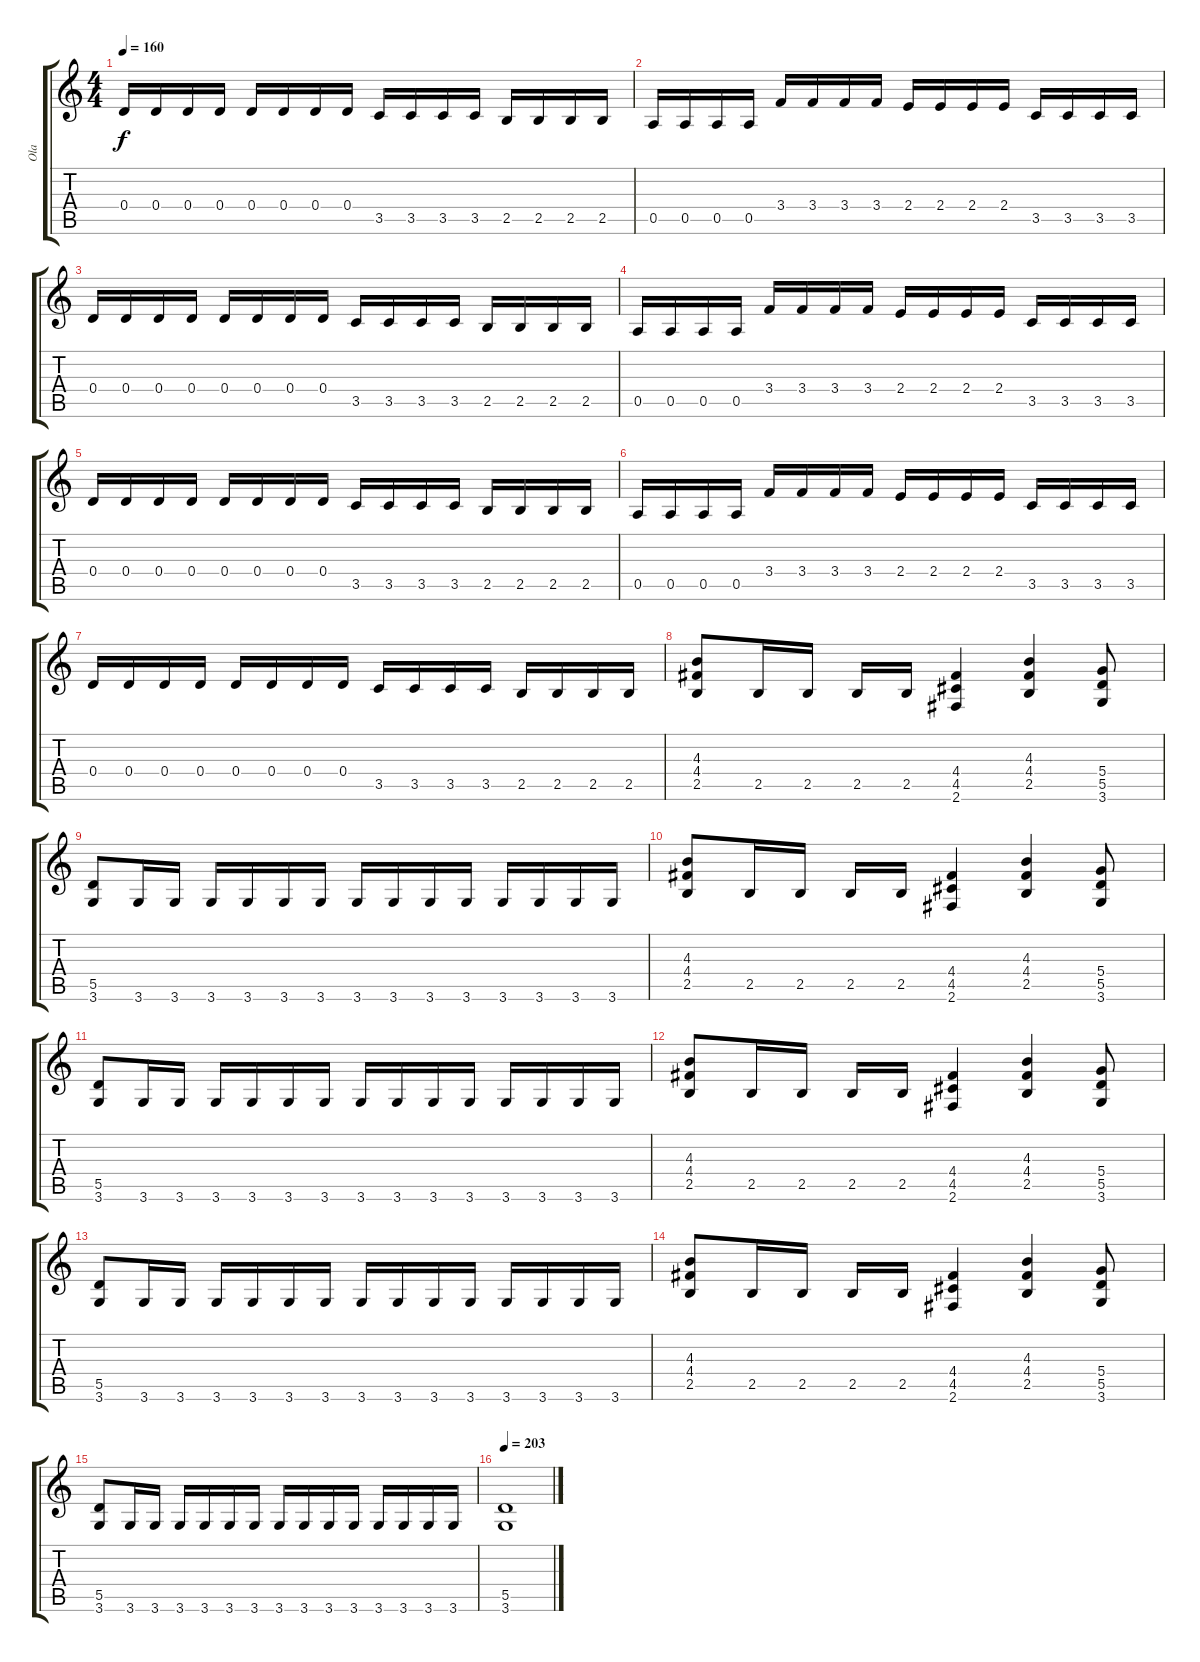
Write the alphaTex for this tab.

\track ("Ola" "Ola") {instrument distortionguitar}
\staff {score tabs}
\tuning (E4 B3 G3 D3 A2 E2) {hide}
\ts (4 4)
\tempo 160
\clef g2
\ks c
0.4.16{dy f} 0.4.16 0.4.16 0.4.16 0.4.16 0.4.16 0.4.16 0.4.16 3.5.16 3.5.16 3.5.16 3.5.16 2.5.16 2.5.16 2.5.16 2.5.16 |
0.5.16 0.5.16 0.5.16 0.5.16 3.4.16 3.4.16 3.4.16 3.4.16 2.4.16 2.4.16 2.4.16 2.4.16 3.5.16 3.5.16 3.5.16 3.5.16 |
0.4.16 0.4.16 0.4.16 0.4.16 0.4.16 0.4.16 0.4.16 0.4.16 3.5.16 3.5.16 3.5.16 3.5.16 2.5.16 2.5.16 2.5.16 2.5.16 |
0.5.16 0.5.16 0.5.16 0.5.16 3.4.16 3.4.16 3.4.16 3.4.16 2.4.16 2.4.16 2.4.16 2.4.16 3.5.16 3.5.16 3.5.16 3.5.16 |
0.4.16 0.4.16 0.4.16 0.4.16 0.4.16 0.4.16 0.4.16 0.4.16 3.5.16 3.5.16 3.5.16 3.5.16 2.5.16 2.5.16 2.5.16 2.5.16 |
0.5.16 0.5.16 0.5.16 0.5.16 3.4.16 3.4.16 3.4.16 3.4.16 2.4.16 2.4.16 2.4.16 2.4.16 3.5.16 3.5.16 3.5.16 3.5.16 |
0.4.16 0.4.16 0.4.16 0.4.16 0.4.16 0.4.16 0.4.16 0.4.16 3.5.16 3.5.16 3.5.16 3.5.16 2.5.16 2.5.16 2.5.16 2.5.16 |
(4.3 4.4 2.5).8 2.5.16 2.5.16 2.5.16 2.5.16 (4.4 4.5 2.6).4 (4.3 4.4 2.5).4 (5.4 5.5 3.6).8 |
(5.5 3.6).8 3.6.16 3.6.16 3.6.16 3.6.16 3.6.16 3.6.16 3.6.16 3.6.16 3.6.16 3.6.16 3.6.16 3.6.16 3.6.16 3.6.16 |
(4.3 4.4 2.5).8 2.5.16 2.5.16 2.5.16 2.5.16 (4.4 4.5 2.6).4 (4.3 4.4 2.5).4 (5.4 5.5 3.6).8 |
(5.5 3.6).8 3.6.16 3.6.16 3.6.16 3.6.16 3.6.16 3.6.16 3.6.16 3.6.16 3.6.16 3.6.16 3.6.16 3.6.16 3.6.16 3.6.16 |
(4.3 4.4 2.5).8 2.5.16 2.5.16 2.5.16 2.5.16 (4.4 4.5 2.6).4 (4.3 4.4 2.5).4 (5.4 5.5 3.6).8 |
(5.5 3.6).8 3.6.16 3.6.16 3.6.16 3.6.16 3.6.16 3.6.16 3.6.16 3.6.16 3.6.16 3.6.16 3.6.16 3.6.16 3.6.16 3.6.16 |
(4.3 4.4 2.5).8 2.5.16 2.5.16 2.5.16 2.5.16 (4.4 4.5 2.6).4 (4.3 4.4 2.5).4 (5.4 5.5 3.6).8 |
(5.5 3.6).8 3.6.16 3.6.16 3.6.16 3.6.16 3.6.16 3.6.16 3.6.16 3.6.16 3.6.16 3.6.16 3.6.16 3.6.16 3.6.16 3.6.16 |
\tempo 203
(5.5 3.6).1
